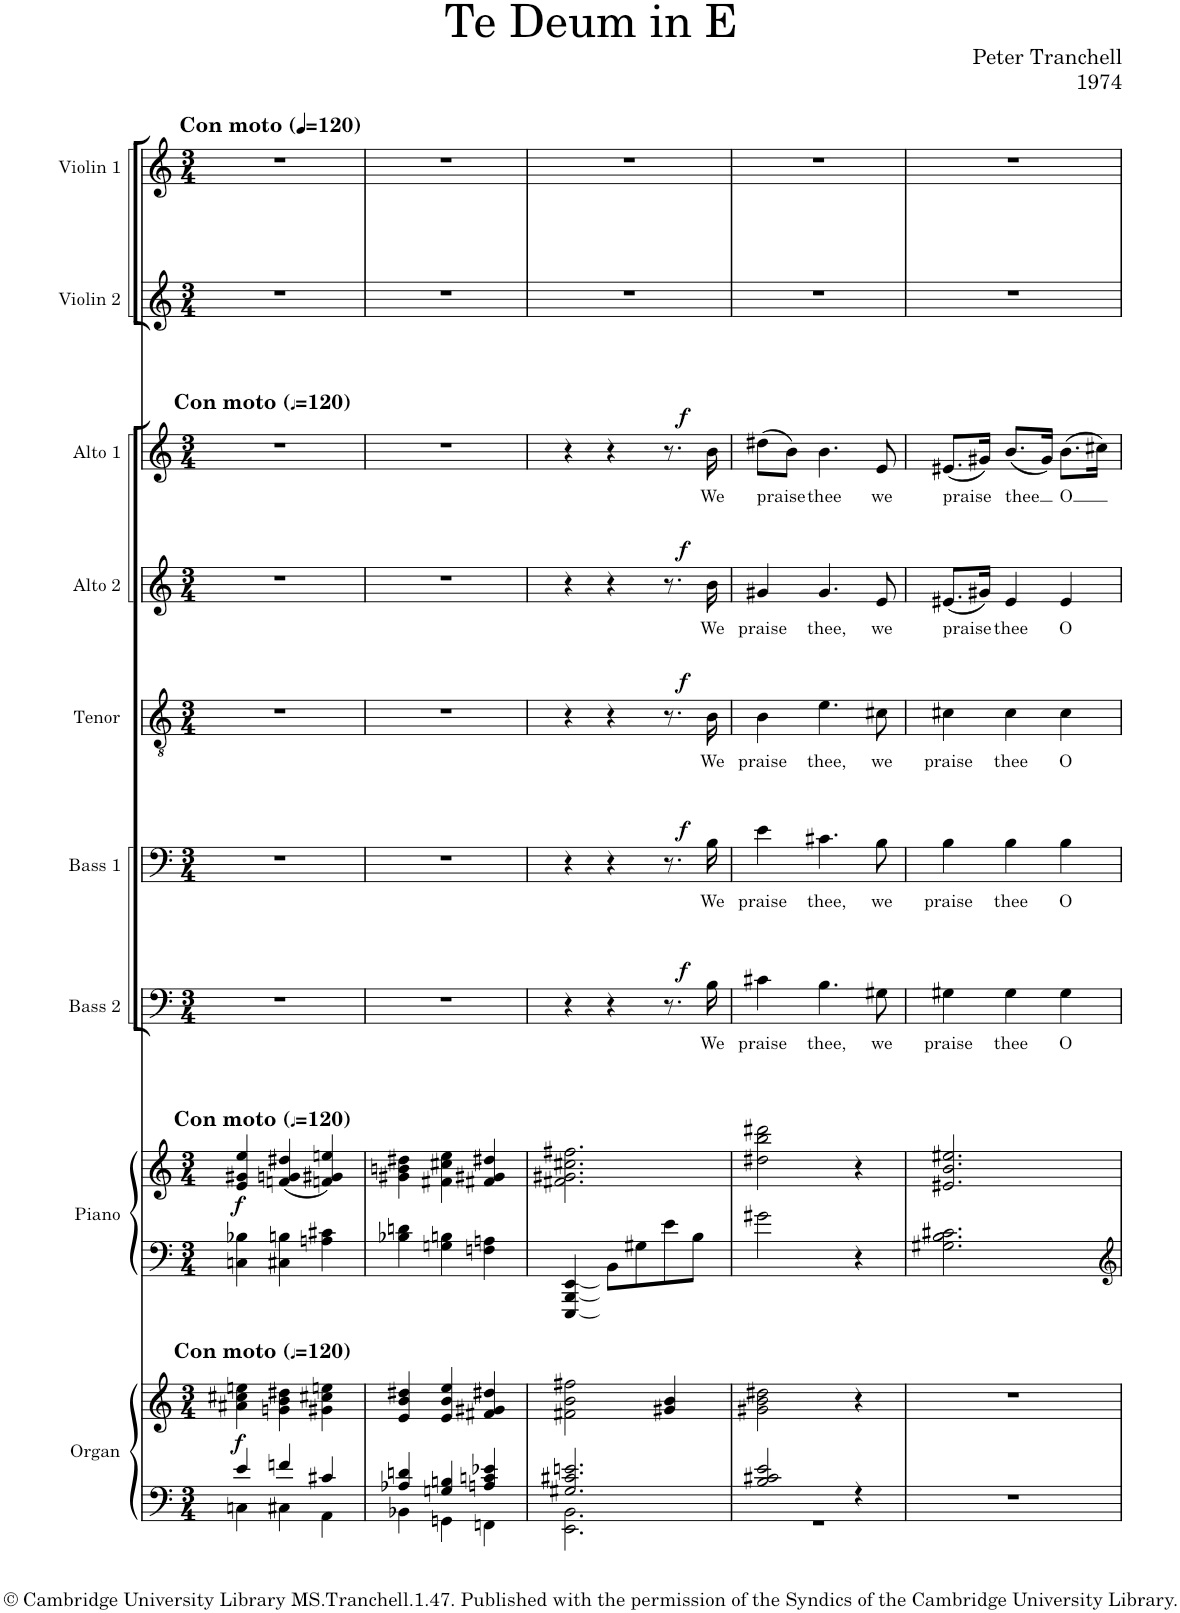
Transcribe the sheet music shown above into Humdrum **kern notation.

**kern	**kern	**dynam	**kern	**kern	**dynam	**kern	**text	**dynam	**kern	**text	**dynam	**kern	**text	**dynam	**kern	**text	**dynam	**kern	**text	**dynam	**kern	**kern
*part9	*part9	*part9	*part8	*part8	*part8	*part7	*part7	*part7	*part6	*part6	*part6	*part5	*part5	*part5	*part4	*part4	*part4	*part3	*part3	*part3	*part2	*part1
*staff11	*staff10	*staff10/11	*staff9	*staff8	*staff8/9	*staff7	*staff7	*staff7	*staff6	*staff6	*staff6	*staff5	*staff5	*staff5	*staff4	*staff4	*staff4	*staff3	*staff3	*staff3	*staff2	*staff1
*I"Organ	*	*	*I"Piano	*	*	*I"Bass 2	*	*	*I"Bass 1	*	*	*I"Tenor	*	*	*I"Alto 2	*	*	*I"Alto 1	*	*	*I"Violin 2	*I"Violin 1
*I'Org.	*	*	*	*	*	*I'B. 2	*	*	*I'B. 1	*	*	*I'T.	*	*	*I'A. 2	*	*	*I'A. 1	*	*	*I'Vln. 2	*I'Vln. 1
*clefF4	*clefG2	*	*clefF4	*clefG2	*	*clefF4	*	*	*clefF4	*	*	*clefGv2	*	*	*clefG2	*	*	*clefG2	*	*	*clefG2	*clefG2
*k[]	*k[]	*	*k[]	*k[]	*	*k[]	*	*	*k[]	*	*	*k[]	*	*	*k[]	*	*	*k[]	*	*	*k[]	*k[]
*M3/4	*M3/4	*	*M3/4	*M3/4	*	*M3/4	*	*	*M3/4	*	*	*M3/4	*	*	*M3/4	*	*	*M3/4	*	*	*M3/4	*M3/4
*MM120	*MM120	*	*MM120	*MM120	*	*MM120	*	*	*MM120	*	*	*MM120	*	*	*MM120	*	*	*MM120	*	*	*MM120	*MM120
=1	=1	=1	=1	=1	=1	=1	=1	=1	=1	=1	=1	=1	=1	=1	=1	=1	=1	=1	=1	=1	=1	=1
*^	*	*	*	*	*	*	*	*	*	*	*	*	*	*	*	*	*	*	*	*	*	*
!	!	!	!	!	!	!	!	!	!	!	!	!	!	!	!	!	!	!	!	!	!	!	!LO:TX:a:B:t=Con moto
!	!	!	!	!	!	!	!	!	!	!	!	!	!	!	!	!	!	!	!LO:TX:a:B:t=Con moto	!	!	!	!
!	!	!	!	!	!LO:TX:a:B:t=Con moto	!	!	!	!	!	!	!	!	!	!	!	!	!	!	!	!	!	!
!	!	!LO:TX:a:B:t=Con moto	!	!	!	!	!	!	!	!	!	!	!	!	!	!	!	!	!	!	!	!	!
!	!	!	!LO:DY:b	!	!	!LO:DY:b	!	!	!	!	!	!	!	!	!	!	!	!	!	!	!	!	!
4e/	4Cn\	4a#X\ 4cc#X\ 4een\	f	4Cn\ 4B-X\	4e/ 4g#X/ 4ee/	f	2.r	.	.	2.r	.	.	2.r	.	.	2.r	.	.	2.r	.	.	2.r	2.r
4fn/	4C#X\	4gn\ 4b\ 4dd#X\	.	4C#X\ 4Bn\	(4fn/ 4gn/ 4dd#X/	.	.	.	.	.	.	.	.	.	.	.	.	.	.	.	.	.	.
4c#X/	4AA\	4g#X\ 4cc#X\ 4een\	.	4An\ 4c#X\	4fn/ 4g#X/ 4een/)	.	.	.	.	.	.	.	.	.	.	.	.	.	.	.	.	.	.
=2	=2	=2	=2	=2	=2	=2	=2	=2	=2	=2	=2	=2	=2	=2	=2	=2	=2	=2	=2	=2	=2	=2	=2
4A-X/ 4dn/	4BB-X\	4e/ 4b/ 4dd#X/	.	4B-X\ 4dn\	4g#X\ 4bn\ 4dd#X\	.	2.r	.	.	2.r	.	.	2.r	.	.	2.r	.	.	2.r	.	.	2.r	2.r
4Gn/ 4Bn/	4GGn\	4e/ 4b/ 4ee/	.	4Gn\ 4Bn\	4f#X\ 4cc#X\ 4ee\	.	.	.	.	.	.	.	.	.	.	.	.	.	.	.	.	.	.
4An/ 4cn/ 4e-X/	4FFn\	4f#X/ 4g#X/ 4dd#X/	.	4Fn\ 4An\	4f#X/ 4g#X/ 4dd#X/	.	.	.	.	.	.	.	.	.	.	.	.	.	.	.	.	.	.
=3	=3	=3	=3	=3	=3	=3	=3	=3	=3	=3	=3	=3	=3	=3	=3	=3	=3	=3	=3	=3	=3	=3	=3
2.G#X/ 2.c#X/ 2.en/	2.EE\ 2.BB\	2f#X\ 2b\ 2ff#X\	.	4EEE/ 4BBB/ 4EE/	2.f#X\ 2.g#X\ 2.cc#X\ 2.ff#X\	.	4r	.	.	4r	.	.	4r	.	.	4r	.	.	4r	.	.	2.r	2.r
.	.	.	.	8BB\L	.	.	4r	.	.	4r	.	.	4r	.	.	4r	.	.	4r	.	.	.	.
.	.	.	.	8G#X\	.	.	.	.	.	.	.	.	.	.	.	.	.	.	.	.	.	.	.
.	.	4g#X/ 4b/	.	8e\	.	.	8.r	.	.	8.r	.	.	8.r	.	.	8.r	.	.	8.r	.	.	.	.
.	.	.	.	8B\J	.	.	.	.	.	.	.	.	.	.	.	.	.	.	.	.	.	.	.
!	!	!	!	!	!	!	!	!LO:LY:b	!LO:DY:a	!	!LO:LY:b	!LO:DY:a	!	!LO:LY:b	!LO:DY:a	!	!LO:LY:b	!LO:DY:a	!	!LO:LY:b	!LO:DY:a	!	!
.	.	.	.	.	.	.	16B\	We	f	16B\	We	f	16B\	We	f	16b\	We	f	16b\	We	f	.	.
=4	=4	=4	=4	=4	=4	=4	=4	=4	=4	=4	=4	=4	=4	=4	=4	=4	=4	=4	=4	=4	=4	=4	=4
!	!	!	!	!	!	!	!	!LO:LY:b	!	!	!LO:LY:b	!	!	!LO:LY:b	!	!	!LO:LY:b	!	!	!LO:LY:b	!	!	!
2B/ 2c#X/ 2e/	2.r	2g#X\ 2b\ 2dd#X\	.	2g#X\	2dd#X\ 2bb\ 2ddd#X\	.	4c#X\	praise	.	4e\	praise	.	4B\	praise	.	4g#X/	praise	.	(8dd#X\L	praise	.	2.r	2.r
.	.	.	.	.	.	.	.	.	.	.	.	.	.	.	.	.	.	.	8b\J)	.	.	.	.
!	!	!	!	!	!	!	!	!LO:LY:b	!	!	!LO:LY:b	!	!	!LO:LY:b	!	!	!LO:LY:b	!	!	!LO:LY:b	!	!	!
.	.	.	.	.	.	.	4.B\	thee,	.	4.c#X\	thee,	.	4.e\	thee,	.	4.g#/	thee,	.	4.b\	thee	.	.	.
4r	.	4r	.	4r	4r	.	.	.	.	.	.	.	.	.	.	.	.	.	.	.	.	.	.
!	!	!	!	!	!	!	!	!LO:LY:b	!	!	!LO:LY:b	!	!	!LO:LY:b	!	!	!LO:LY:b	!	!	!LO:LY:b	!	!	!
.	.	.	.	.	.	.	8G#X\	we	.	8B\	we	.	8c#X\	we	.	8e/	we	.	8e/	we	.	.	.
*v	*v	*	*	*	*	*	*	*	*	*	*	*	*	*	*	*	*	*	*	*	*	*	*
=5	=5	=5	=5	=5	=5	=5	=5	=5	=5	=5	=5	=5	=5	=5	=5	=5	=5	=5	=5	=5	=5	=5
!	!	!	!	!	!	!	!LO:LY:b	!	!	!LO:LY:b	!	!	!LO:LY:b	!	!	!LO:LY:b	!	!	!LO:LY:b	!	!	!
2.r	2.r	.	2.G#X\ 2.B\ 2.c#X\	2.e#X/ 2.b/ 2.ee#X/	.	4G#X\	praise	.	4B\	praise	.	4c#X\	praise	.	(8.e#X/L	praise	.	(8.e#X/L	praise	.	2.r	2.r
.	.	.	.	.	.	.	.	.	.	.	.	.	.	.	16g#X/Jk)	.	.	16g#X/Jk)	.	.	.	.
!	!	!	!	!	!	!	!LO:LY:b	!	!	!LO:LY:b	!	!	!LO:LY:b	!	!	!LO:LY:b	!	!	!LO:LY:b	!	!	!
.	.	.	.	.	.	4G#\	thee	.	4B\	thee	.	4c#\	thee	.	4e#/	thee	.	(8.b/L	thee	.	.	.
.	.	.	.	.	.	.	.	.	.	.	.	.	.	.	.	.	.	16g#/Jk)	.	.	.	.
!	!	!	!	!	!	!	!LO:LY:b	!	!	!LO:LY:b	!	!	!LO:LY:b	!	!	!LO:LY:b	!	!	!LO:LY:b	!	!	!
.	.	.	.	.	.	4G#\	O	.	4B\	O	.	4c#\	O	.	4e#/	O	.	(8.b\L	O	.	.	.
.	.	.	.	.	.	.	.	.	.	.	.	.	.	.	.	.	.	16cc#X\Jk)	.	.	.	.
=	=	=	=	=	=	=	=	=	=	=	=	=	=	=	=	=	=	=	=	=	=	=
*-	*-	*-	*-	*-	*-	*-	*-	*-	*-	*-	*-	*-	*-	*-	*-	*-	*-	*-	*-	*-	*-	*-
